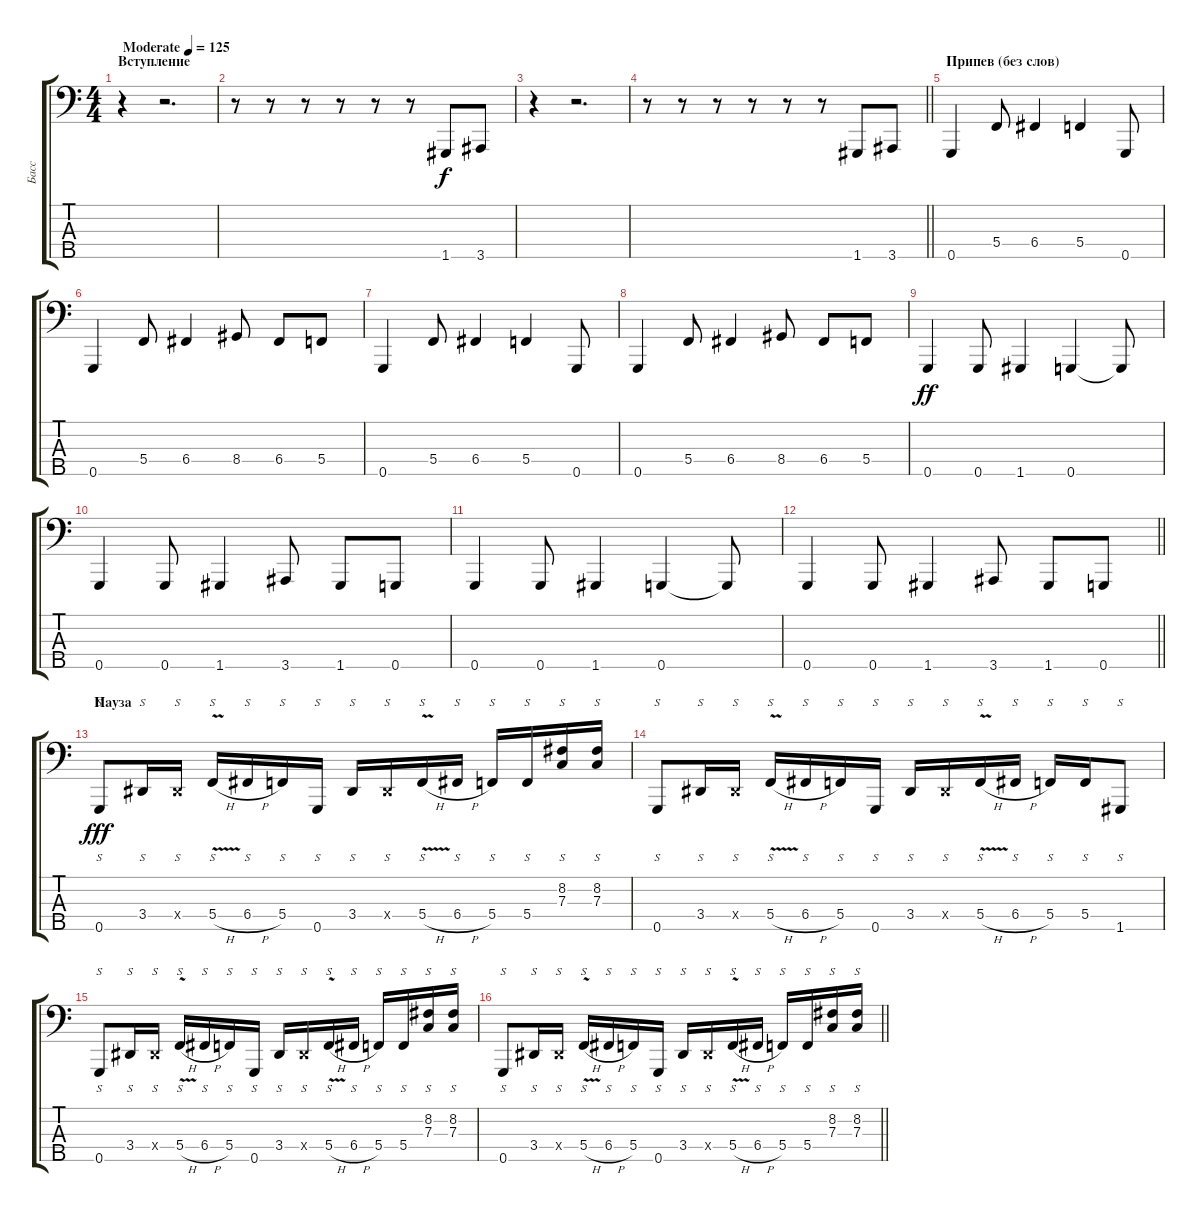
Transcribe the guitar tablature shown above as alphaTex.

\track ("Басс" "Басс") {instrument slapbass1}
\staff {score tabs}
\tuning (Eb2 Bb1 F1 C1 G0) {hide}
\ts (4 4)
\section ("" "Вступление")
\tempo (125 "Moderate")
\clef f4
\ks c
r.4{dy f instrument slapbass1} r.2{d} |
r.8 r.8 r.8 r.8 r.8 r.8 1.5.8 3.5.8 |
r.4 r.2{d} |
\barLineRight lightlight
r.8 r.8 r.8 r.8 r.8 r.8 1.5.8 3.5.8 |
\section ("" "Припев (без слов)")
0.5.4 5.4.8 6.4.4 5.4.4 0.5.8 |
0.5.4 5.4.8 6.4.4 8.4.8 6.4.8 5.4.8 |
0.5.4 5.4.8 6.4.4 5.4.4 0.5.8 |
0.5.4 5.4.8 6.4.4 8.4.8 6.4.8 5.4.8 |
0.5.4{dy ff} 0.5.8 1.5.4 0.5.4 0.5{t}.8 |
0.5.4 0.5.8 1.5.4 3.5.8 1.5.8 0.5.8 |
0.5.4 0.5.8 1.5.4 0.5.4 0.5{t}.8 |
\barLineRight lightlight
0.5.4 0.5.8 1.5.4 3.5.8 1.5.8 0.5.8 |
\section ("" "Пауза")
0.5.8{s dy fff} 3.4.16{s} 3.4{x}.16{s} 5.4{v h}.16{s} 6.4{h}.16{s} 5.4.16{s} 0.5.16{s} 3.4.16{s} 3.4{x}.16{s} 5.4{v h}.16{s} 6.4{h}.16{s} 5.4.16{s} 5.4.16{s} (8.2 7.3).16{s} (8.2 7.3).16{s} |
0.5.8{s} 3.4.16{s} 3.4{x}.16{s} 5.4{v h}.16{s} 6.4{h}.16{s} 5.4.16{s} 0.5.16{s} 3.4.16{s} 3.4{x}.16{s} 5.4{v h}.16{s} 6.4{h}.16{s} 5.4.16{s} 5.4.16{s} 1.5.8{s} |
0.5.8{s} 3.4.16{s} 3.4{x}.16{s} 5.4{v h}.16{s} 6.4{h}.16{s} 5.4.16{s} 0.5.16{s} 3.4.16{s} 3.4{x}.16{s} 5.4{v h}.16{s} 6.4{h}.16{s} 5.4.16{s} 5.4.16{s} (8.2 7.3).16{s} (8.2 7.3).16{s} |
\barLineRight lightlight
0.5.8{s} 3.4.16{s} 3.4{x}.16{s} 5.4{v h}.16{s} 6.4{h}.16{s} 5.4.16{s} 0.5.16{s} 3.4.16{s} 3.4{x}.16{s} 5.4{v h}.16{s} 6.4{h}.16{s} 5.4.16{s} 5.4.16{s} (8.2 7.3).16{s} (8.2 7.3).16{s}
